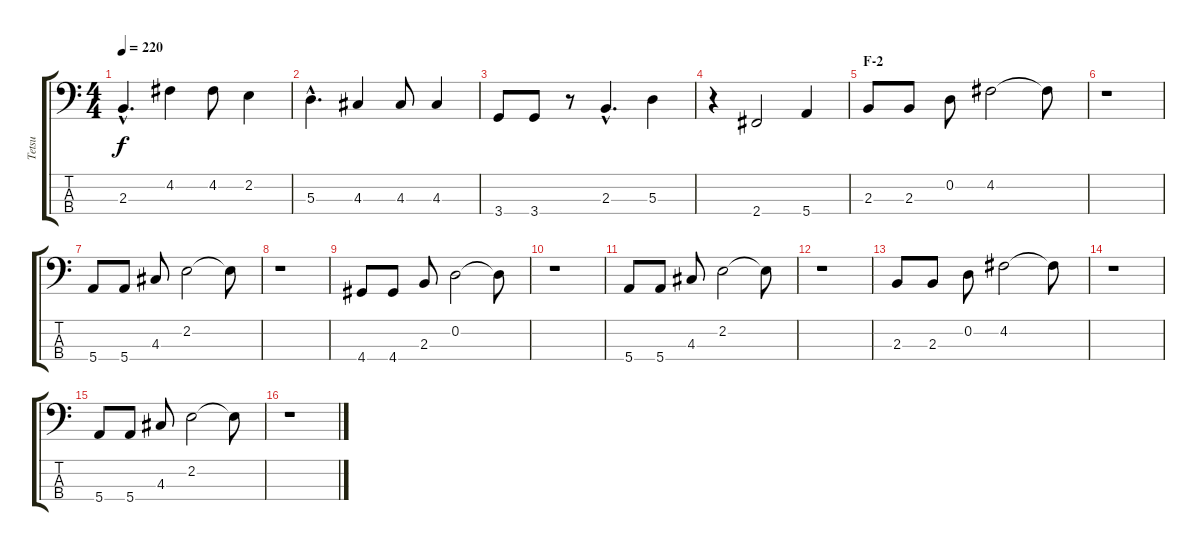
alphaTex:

\track ("Tetsu" "Tetsu") {instrument electricbasspick}
\staff {score tabs}
\tuning (G2 D2 A1 E1) {hide}
\ts (4 4)
\tempo 220
\clef f4
\ks c
2.3{hac}.4{d dy f} 4.2.4 4.2.8 2.2.4 |
5.3{hac}.4{d} 4.3.4 4.3.8 4.3.4 |
3.4.8 3.4.8 r.8 2.3{hac}.4{d} 5.3.4 |
r.4 2.4.2 5.4.4 |
\section ("" "F-2")
2.3.8 2.3.8 0.2.8 4.2.2 4.2{t}.8 |
r.1 |
5.4.8 5.4.8 4.3.8 2.2.2 2.2{t}.8 |
r.1 |
4.4.8 4.4.8 2.3.8 0.2.2 0.2{t}.8 |
r.1 |
5.4.8 5.4.8 4.3.8 2.2.2 2.2{t}.8 |
r.1 |
2.3.8 2.3.8 0.2.8 4.2.2 4.2{t}.8 |
r.1 |
5.4.8 5.4.8 4.3.8 2.2.2 2.2{t}.8 |
r.1
